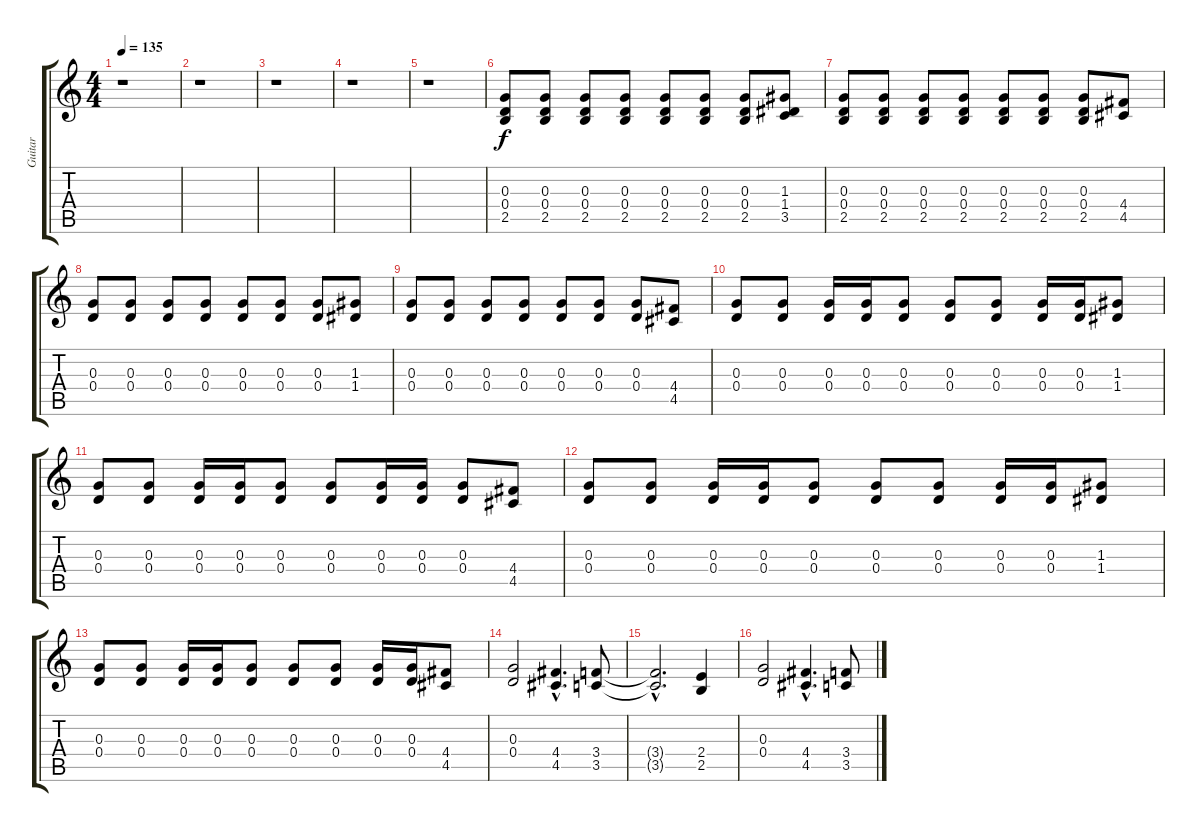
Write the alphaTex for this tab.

\track ("Guitar" "Guitar") {instrument distortionguitar}
\staff {score tabs}
\tuning (E4 B3 G3 D3 A2 E2) {hide}
\ts (4 4)
\tempo 135
\clef g2
\ks c
r.1{dy f instrument distortionguitar} |
r.1 |
r.1 |
r.1 |
r.1 |
(0.3 0.4 2.5).8 (0.3 0.4 2.5).8 (0.3 0.4 2.5).8 (0.3 0.4 2.5).8 (0.3 0.4 2.5).8 (0.3 0.4 2.5).8 (0.3 0.4 2.5).8 (1.3 1.4 3.5).8 |
(0.3 0.4 2.5).8 (0.3 0.4 2.5).8 (0.3 0.4 2.5).8 (0.3 0.4 2.5).8 (0.3 0.4 2.5).8 (0.3 0.4 2.5).8 (0.3 0.4 2.5).8 (4.4 4.5).8 |
(0.3 0.4).8 (0.3 0.4).8 (0.3 0.4).8 (0.3 0.4).8 (0.3 0.4).8 (0.3 0.4).8 (0.3 0.4).8 (1.3 1.4).8 |
(0.3 0.4).8 (0.3 0.4).8 (0.3 0.4).8 (0.3 0.4).8 (0.3 0.4).8 (0.3 0.4).8 (0.3 0.4).8 (4.4 4.5).8 |
(0.3 0.4).8 (0.3 0.4).8 (0.3 0.4).16 (0.3 0.4).16 (0.3 0.4).8 (0.3 0.4).8 (0.3 0.4).8 (0.3 0.4).16 (0.3 0.4).16 (1.3 1.4).8 |
(0.3 0.4).8 (0.3 0.4).8 (0.3 0.4).16 (0.3 0.4).16 (0.3 0.4).8 (0.3 0.4).8 (0.3 0.4).16 (0.3 0.4).16 (0.3 0.4).8 (4.4 4.5).8 |
(0.3 0.4).8 (0.3 0.4).8 (0.3 0.4).16 (0.3 0.4).16 (0.3 0.4).8 (0.3 0.4).8 (0.3 0.4).8 (0.3 0.4).16 (0.3 0.4).16 (1.3 1.4).8 |
(0.3 0.4).8 (0.3 0.4).8 (0.3 0.4).16 (0.3 0.4).16 (0.3 0.4).8 (0.3 0.4).8 (0.3 0.4).8 (0.3 0.4).16 (0.3 0.4).16 (4.4 4.5).8 |
(0.3 0.4).2 (4.4{hac} 4.5{hac}).4{d} (3.4 3.5).8 |
(3.4{hac t} 3.5{hac t}).2{d} (2.4 2.5).4 |
(0.3 0.4).2 (4.4{hac} 4.5{hac}).4{d} (3.4 3.5).8
